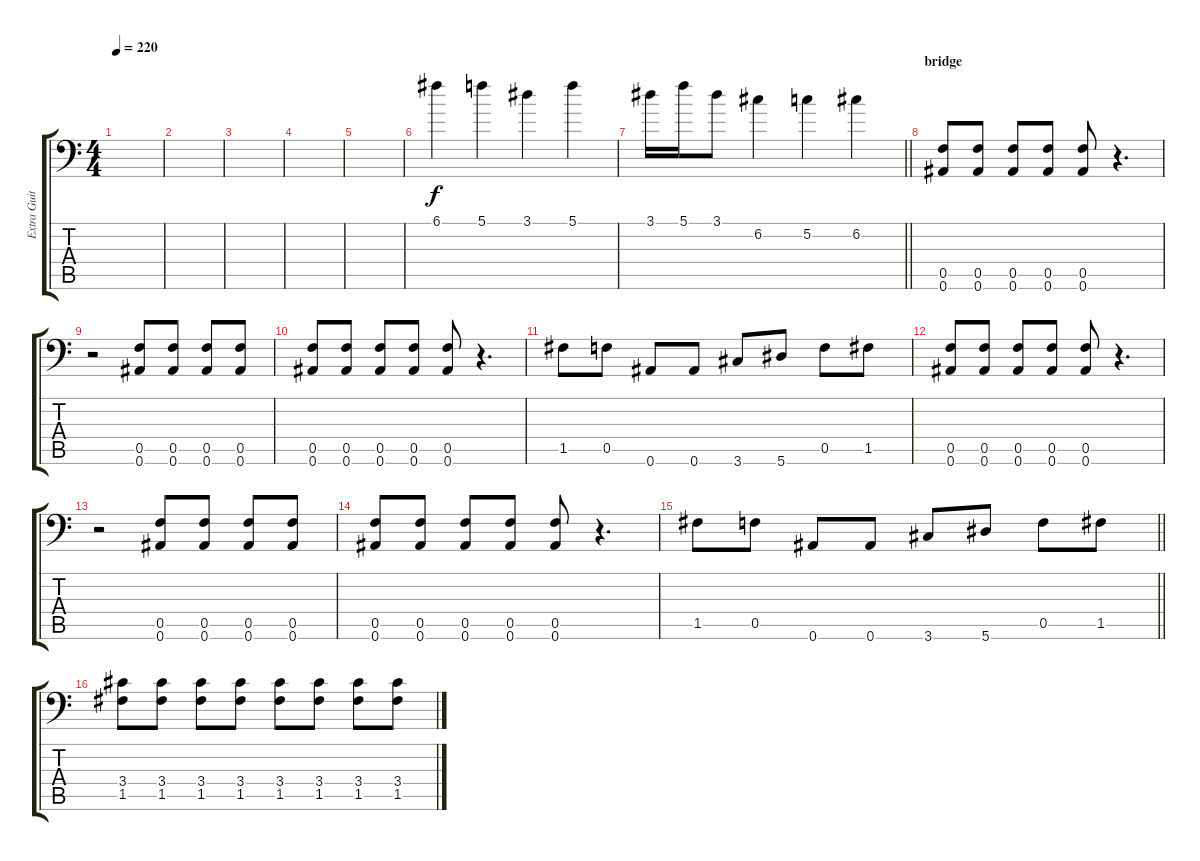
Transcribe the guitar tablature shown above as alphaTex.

\track ("Extra Guitar" "Extra Guit") {instrument distortionguitar}
\staff {score tabs}
\tuning (C4 G3 Eb3 Bb2 F2 Bb1) {hide}
\ts (4 4)
\tempo 220
\clef f4
\ks c
|
|
|
|
|
6.1.4 5.1.4 3.1.4 5.1.4 |
\barLineRight lightlight
3.1.16 5.1.16 3.1.8 6.2.4 5.2.4 6.2.4 |
\section ("" "bridge")
(0.5 0.6).8 (0.5 0.6).8 (0.5 0.6).8 (0.5 0.6).8 (0.5 0.6).8 r.4{d} |
r.2 (0.5 0.6).8 (0.5 0.6).8 (0.5 0.6).8 (0.5 0.6).8 |
(0.5 0.6).8 (0.5 0.6).8 (0.5 0.6).8 (0.5 0.6).8 (0.5 0.6).8 r.4{d} |
1.5.8 0.5.8 0.6.8 0.6.8 3.6.8 5.6.8 0.5.8 1.5.8 |
(0.5 0.6).8 (0.5 0.6).8 (0.5 0.6).8 (0.5 0.6).8 (0.5 0.6).8 r.4{d} |
r.2 (0.5 0.6).8 (0.5 0.6).8 (0.5 0.6).8 (0.5 0.6).8 |
(0.5 0.6).8 (0.5 0.6).8 (0.5 0.6).8 (0.5 0.6).8 (0.5 0.6).8 r.4{d} |
\barLineRight lightlight
1.5.8 0.5.8 0.6.8 0.6.8 3.6.8 5.6.8 0.5.8 1.5.8 |
(3.4 1.5).8 (3.4 1.5).8 (3.4 1.5).8 (3.4 1.5).8 (3.4 1.5).8 (3.4 1.5).8 (3.4 1.5).8 (3.4 1.5).8
